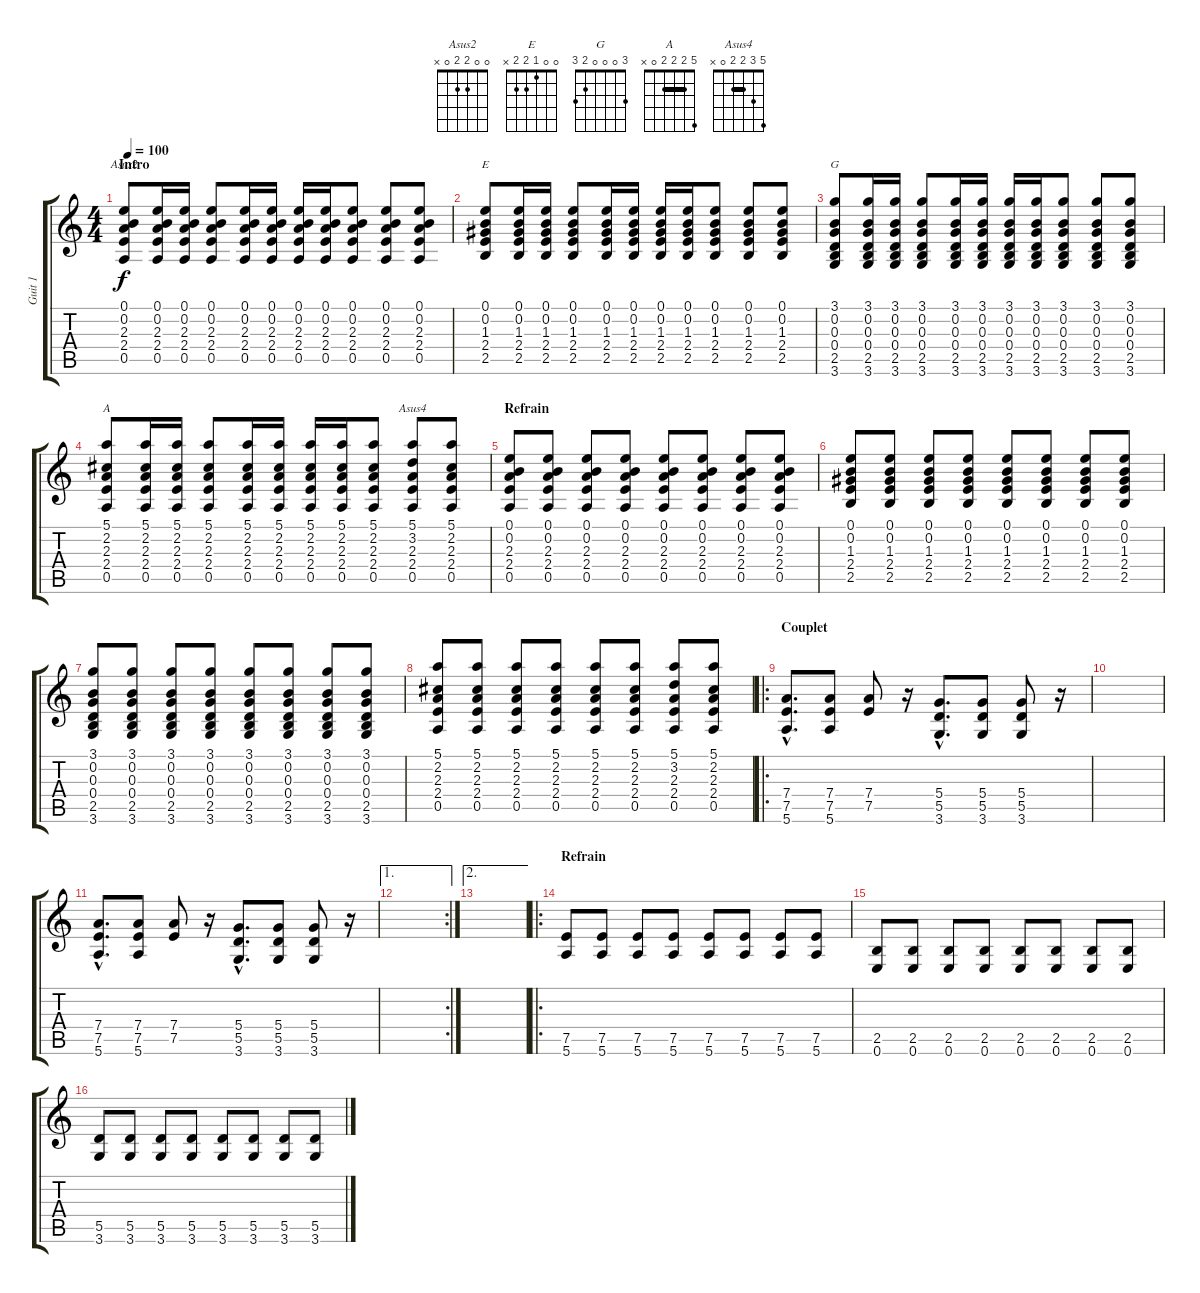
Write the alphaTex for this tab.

\track ("Guit 1" "Guit 1") {instrument distortionguitar}
\staff {score tabs}
\tuning (E4 B3 G3 D3 A2 E2) {hide}
\chord ("Asus2" 0 0 2 2 0 x)
\chord ("E" 0 0 1 2 2 x)
\chord ("G" 3 0 0 0 2 3)
\chord ("A" 5 2 2 2 0 x) {barre 2}
\chord ("Asus4" 5 3 2 2 0 x) {barre 2}
\ts (4 4)
\section ("" "Intro")
\tempo 100
\clef g2
\ks c
(0.1 0.2 2.3 2.4 0.5).8{ch "Asus2" dy f instrument electricguitarclean} (0.1 0.2 2.3 2.4 0.5).16 (0.1 0.2 2.3 2.4 0.5).16 (0.1 0.2 2.3 2.4 0.5).8 (0.1 0.2 2.3 2.4 0.5).16 (0.1 0.2 2.3 2.4 0.5).16 (0.1 0.2 2.3 2.4 0.5).16 (0.1 0.2 2.3 2.4 0.5).16 (0.1 0.2 2.3 2.4 0.5).8 (0.1 0.2 2.3 2.4 0.5).8 (0.1 0.2 2.3 2.4 0.5).8 |
(0.1 0.2 1.3 2.4 2.5).8{ch "E"} (0.1 0.2 1.3 2.4 2.5).16 (0.1 0.2 1.3 2.4 2.5).16 (0.1 0.2 1.3 2.4 2.5).8 (0.1 0.2 1.3 2.4 2.5).16 (0.1 0.2 1.3 2.4 2.5).16 (0.1 0.2 1.3 2.4 2.5).16 (0.1 0.2 1.3 2.4 2.5).16 (0.1 0.2 1.3 2.4 2.5).8 (0.1 0.2 1.3 2.4 2.5).8 (0.1 0.2 1.3 2.4 2.5).8 |
(3.1 0.2 0.3 0.4 2.5 3.6).8{ch "G"} (3.1 0.2 0.3 0.4 2.5 3.6).16 (3.1 0.2 0.3 0.4 2.5 3.6).16 (3.1 0.2 0.3 0.4 2.5 3.6).8 (3.1 0.2 0.3 0.4 2.5 3.6).16 (3.1 0.2 0.3 0.4 2.5 3.6).16 (3.1 0.2 0.3 0.4 2.5 3.6).16 (3.1 0.2 0.3 0.4 2.5 3.6).16 (3.1 0.2 0.3 0.4 2.5 3.6).8 (3.1 0.2 0.3 0.4 2.5 3.6).8 (3.1 0.2 0.3 0.4 2.5 3.6).8 |
(5.1 2.2 2.3 2.4 0.5).8{ch "A"} (5.1 2.2 2.3 2.4 0.5).16 (5.1 2.2 2.3 2.4 0.5).16 (5.1 2.2 2.3 2.4 0.5).8 (5.1 2.2 2.3 2.4 0.5).16 (5.1 2.2 2.3 2.4 0.5).16 (5.1 2.2 2.3 2.4 0.5).16 (5.1 2.2 2.3 2.4 0.5).16 (5.1 2.2 2.3 2.4 0.5).8 (5.1 3.2 2.3 2.4 0.5).8{ch "Asus4"} (5.1 2.2 2.3 2.4 0.5).8 |
\section ("" "Refrain")
(0.1 0.2 2.3 2.4 0.5).8{volume 9} (0.1 0.2 2.3 2.4 0.5).8 (0.1 0.2 2.3 2.4 0.5).8 (0.1 0.2 2.3 2.4 0.5).8 (0.1 0.2 2.3 2.4 0.5).8 (0.1 0.2 2.3 2.4 0.5).8 (0.1 0.2 2.3 2.4 0.5).8 (0.1 0.2 2.3 2.4 0.5).8 |
(0.1 0.2 1.3 2.4 2.5).8 (0.1 0.2 1.3 2.4 2.5).8 (0.1 0.2 1.3 2.4 2.5).8 (0.1 0.2 1.3 2.4 2.5).8 (0.1 0.2 1.3 2.4 2.5).8 (0.1 0.2 1.3 2.4 2.5).8 (0.1 0.2 1.3 2.4 2.5).8 (0.1 0.2 1.3 2.4 2.5).8 |
(3.1 0.2 0.3 0.4 2.5 3.6).8 (3.1 0.2 0.3 0.4 2.5 3.6).8 (3.1 0.2 0.3 0.4 2.5 3.6).8 (3.1 0.2 0.3 0.4 2.5 3.6).8 (3.1 0.2 0.3 0.4 2.5 3.6).8 (3.1 0.2 0.3 0.4 2.5 3.6).8 (3.1 0.2 0.3 0.4 2.5 3.6).8 (3.1 0.2 0.3 0.4 2.5 3.6).8 |
(5.1 2.2 2.3 2.4 0.5).8 (5.1 2.2 2.3 2.4 0.5).8 (5.1 2.2 2.3 2.4 0.5).8 (5.1 2.2 2.3 2.4 0.5).8 (5.1 2.2 2.3 2.4 0.5).8 (5.1 2.2 2.3 2.4 0.5).8 (5.1 3.2 2.3 2.4 0.5).8 (5.1 2.2 2.3 2.4 0.5).8 |
\ro
\section ("" "Couplet")
(7.4{hac} 7.5{hac} 5.6{hac}).8{d volume 13 instrument distortionguitar} (7.4 7.5 5.6).8 (7.4 7.5).8 r.16 (5.4{hac} 5.5{hac} 3.6{hac}).8{d} (5.4 5.5 3.6).8 (5.4 5.5 3.6).8 r.16 |
|
(7.4{hac} 7.5{hac} 5.6{hac}).8{d instrument distortionguitar} (7.4 7.5 5.6).8 (7.4 7.5).8 r.16 (5.4{hac} 5.5{hac} 3.6{hac}).8{d} (5.4 5.5 3.6).8 (5.4 5.5 3.6).8 r.16 |
\ae 1
\rc 2
|
\ae 2
|
\ro
\section ("" "Refrain")
(7.5 5.6).8 (7.5 5.6).8 (7.5 5.6).8 (7.5 5.6).8 (7.5 5.6).8 (7.5 5.6).8 (7.5 5.6).8 (7.5 5.6).8 |
(2.5 0.6).8 (2.5 0.6).8 (2.5 0.6).8 (2.5 0.6).8 (2.5 0.6).8 (2.5 0.6).8 (2.5 0.6).8 (2.5 0.6).8 |
(5.5 3.6).8 (5.5 3.6).8 (5.5 3.6).8 (5.5 3.6).8 (5.5 3.6).8 (5.5 3.6).8 (5.5 3.6).8 (5.5 3.6).8
